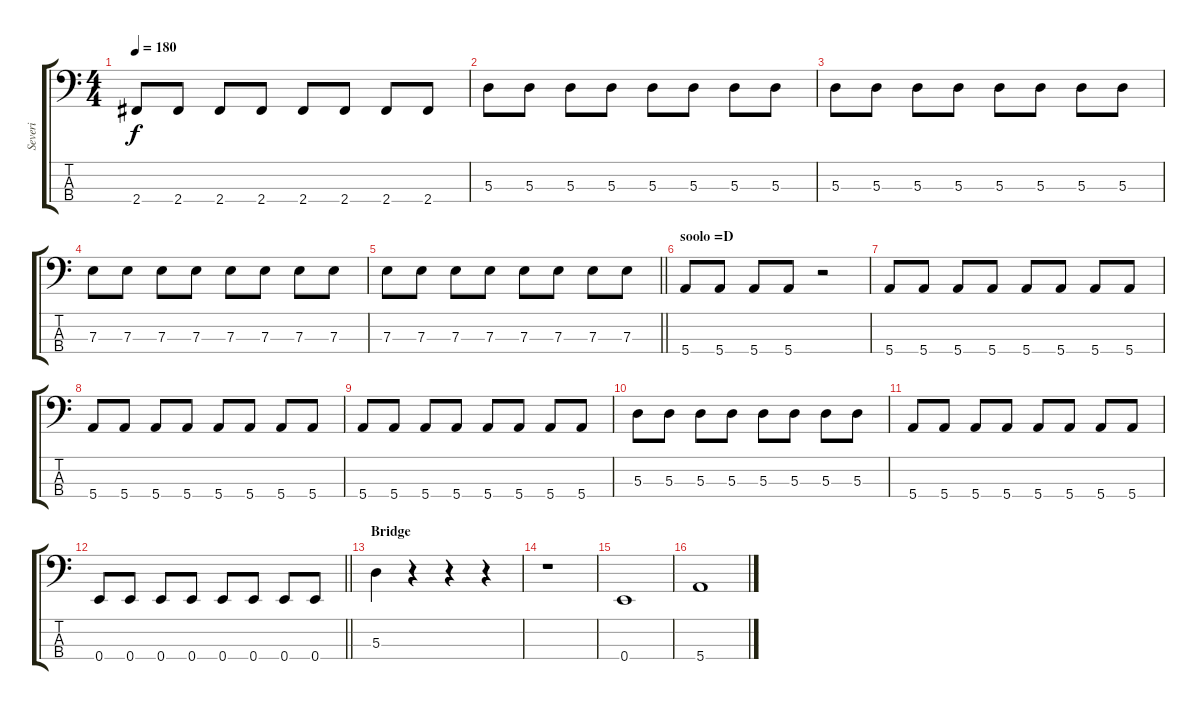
\track ("Severi" "Severi") {instrument electricbassfinger}
\staff {score tabs}
\tuning (G2 D2 A1 E1) {hide}
\ts (4 4)
\tempo 180
\clef f4
\ks c
2.4.8{dy f} 2.4.8 2.4.8 2.4.8 2.4.8 2.4.8 2.4.8 2.4.8 |
5.3.8 5.3.8 5.3.8 5.3.8 5.3.8 5.3.8 5.3.8 5.3.8 |
5.3.8 5.3.8 5.3.8 5.3.8 5.3.8 5.3.8 5.3.8 5.3.8 |
7.3.8 7.3.8 7.3.8 7.3.8 7.3.8 7.3.8 7.3.8 7.3.8 |
\barLineRight lightlight
7.3.8 7.3.8 7.3.8 7.3.8 7.3.8 7.3.8 7.3.8 7.3.8 |
\section ("" "soolo =D")
5.4.8 5.4.8 5.4.8 5.4.8 r.2 |
5.4.8 5.4.8 5.4.8 5.4.8 5.4.8 5.4.8 5.4.8 5.4.8 |
5.4.8 5.4.8 5.4.8 5.4.8 5.4.8 5.4.8 5.4.8 5.4.8 |
5.4.8 5.4.8 5.4.8 5.4.8 5.4.8 5.4.8 5.4.8 5.4.8 |
5.3.8 5.3.8 5.3.8 5.3.8 5.3.8 5.3.8 5.3.8 5.3.8 |
5.4.8 5.4.8 5.4.8 5.4.8 5.4.8 5.4.8 5.4.8 5.4.8 |
\barLineRight lightlight
0.4.8 0.4.8 0.4.8 0.4.8 0.4.8 0.4.8 0.4.8 0.4.8 |
\section ("" "Bridge")
5.3.4 r.4 r.4 r.4 |
r.1 |
0.4.1 |
5.4.1
